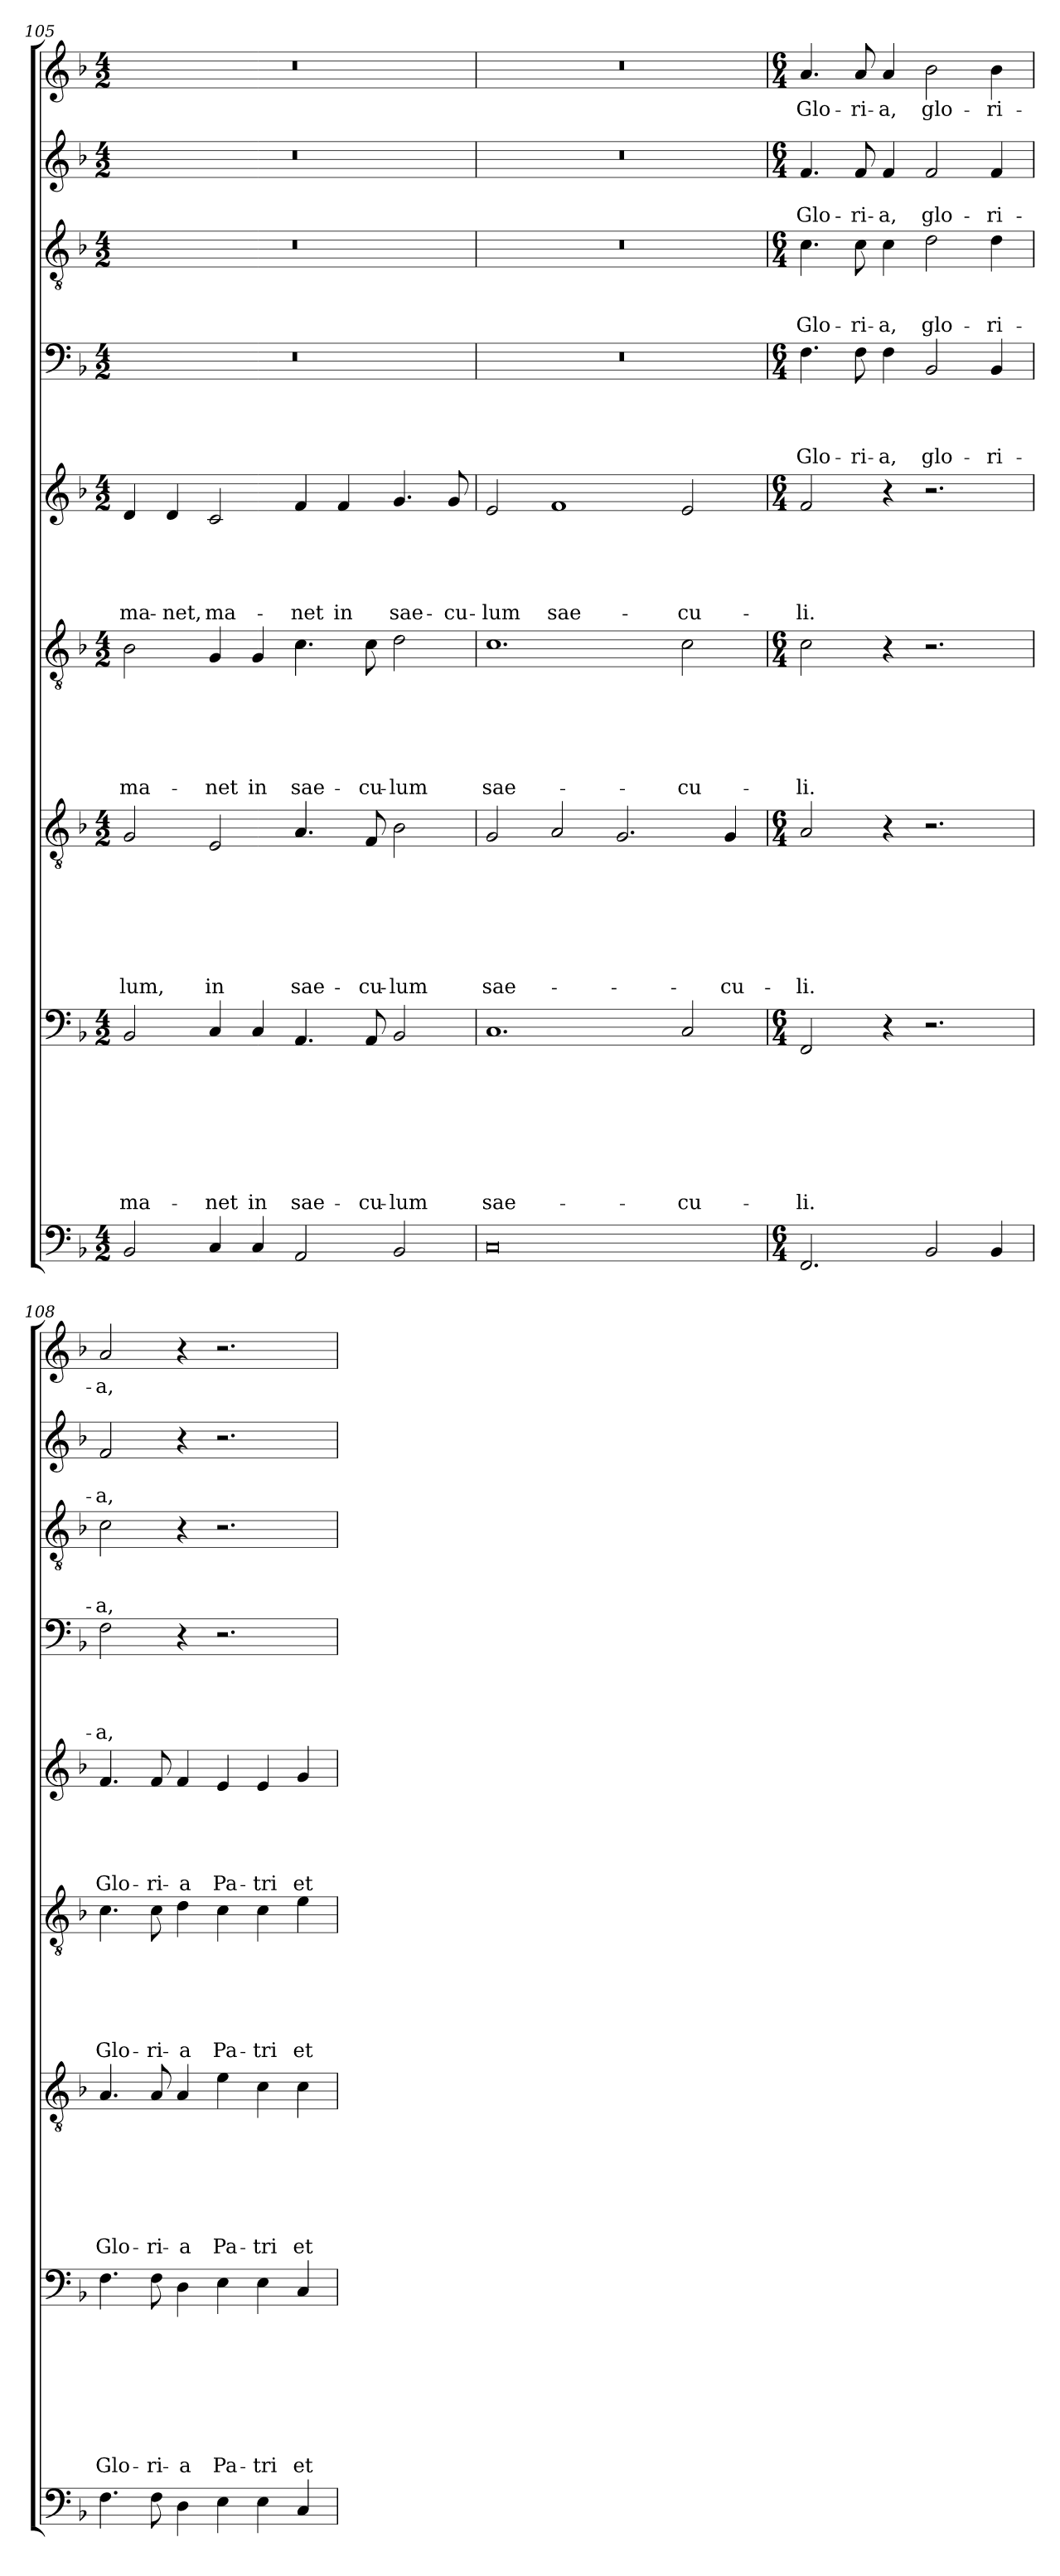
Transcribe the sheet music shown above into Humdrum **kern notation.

**kern	**kern	**text	**text	**text	**text	**text	**text	**text	**text	**kern	**text	**text	**text	**text	**text	**text	**text	**kern	**text	**text	**text	**text	**text	**text	**kern	**text	**text	**text	**text	**text	**kern	**text	**text	**text	**text	**kern	**text	**text	**text	**kern	**text	**text	**kern	**text
*part9	*part8	*part8	*part8	*part8	*part8	*part8	*part8	*part8	*part8	*part7	*part7	*part7	*part7	*part7	*part7	*part7	*part7	*part6	*part6	*part6	*part6	*part6	*part6	*part6	*part5	*part5	*part5	*part5	*part5	*part5	*part4	*part4	*part4	*part4	*part4	*part3	*part3	*part3	*part3	*part2	*part2	*part2	*part1	*part1
*staff9	*staff8	*staff8	*staff8	*staff8	*staff8	*staff8	*staff8	*staff8	*staff8	*staff7	*staff7	*staff7	*staff7	*staff7	*staff7	*staff7	*staff7	*staff6	*staff6	*staff6	*staff6	*staff6	*staff6	*staff6	*staff5	*staff5	*staff5	*staff5	*staff5	*staff5	*staff4	*staff4	*staff4	*staff4	*staff4	*staff3	*staff3	*staff3	*staff3	*staff2	*staff2	*staff2	*staff1	*staff1
!!LO:PB:g=z
*clefF4	*clefF4	*	*	*	*	*	*	*	*	*clefGv2	*	*	*	*	*	*	*	*clefGv2	*	*	*	*	*	*	*clefG2	*	*	*	*	*	*clefF4	*	*	*	*	*clefGv2	*	*	*	*clefG2	*	*	*clefG2	*
*k[b-]	*k[b-]	*	*	*	*	*	*	*	*	*k[b-]	*	*	*	*	*	*	*	*k[b-]	*	*	*	*	*	*	*k[b-]	*	*	*	*	*	*k[b-]	*	*	*	*	*k[b-]	*	*	*	*k[b-]	*	*	*k[b-]	*
*F:	*F:	*	*	*	*	*	*	*	*	*F:	*	*	*	*	*	*	*	*F:	*	*	*	*	*	*	*F:	*	*	*	*	*	*F:	*	*	*	*	*F:	*	*	*	*F:	*	*	*F:	*
*M4/2	*M4/2	*	*	*	*	*	*	*	*	*M4/2	*	*	*	*	*	*	*	*M4/2	*	*	*	*	*	*	*M4/2	*	*	*	*	*	*M4/2	*	*	*	*	*M4/2	*	*	*	*M4/2	*	*	*M4/2	*
=105	=105	=105	=105	=105	=105	=105	=105	=105	=105	=105	=105	=105	=105	=105	=105	=105	=105	=105	=105	=105	=105	=105	=105	=105	=105	=105	=105	=105	=105	=105	=105	=105	=105	=105	=105	=105	=105	=105	=105	=105	=105	=105	=105	=105
!	!	!	!	!	!	!	!	!	!LO:LY:b	!	!	!	!	!	!	!	!LO:LY:b	!	!	!	!	!	!	!LO:LY:b	!	!	!	!	!	!LO:LY:b	!	!	!	!	!	!	!	!	!	!	!	!	!	!
2BB-/	2BB-/	.	.	.	.	.	.	.	ma-	2G/	.	.	.	.	.	.	-lum,	2B-\	.	.	.	.	.	ma-	4d/	.	.	.	.	ma-	0r	.	.	.	.	0r	.	.	.	0r	.	.	0r	.
!	!	!	!	!	!	!	!	!	!	!	!	!	!	!	!	!	!	!	!	!	!	!	!	!	!	!	!	!	!	!LO:LY:b	!	!	!	!	!	!	!	!	!	!	!	!	!	!
.	.	.	.	.	.	.	.	.	.	.	.	.	.	.	.	.	.	.	.	.	.	.	.	.	4d/	.	.	.	.	-net,	.	.	.	.	.	.	.	.	.	.	.	.	.	.
!	!	!	!	!	!	!	!	!	!LO:LY:b	!	!	!	!	!	!	!	!LO:LY:b	!	!	!	!	!	!	!LO:LY:b	!	!	!	!	!	!LO:LY:b	!	!	!	!	!	!	!	!	!	!	!	!	!	!
4C/	4C/	.	.	.	.	.	.	.	-net	2E/	.	.	.	.	.	.	in	4G/	.	.	.	.	.	-net	2c/	.	.	.	.	ma-	.	.	.	.	.	.	.	.	.	.	.	.	.	.
!	!	!	!	!	!	!	!	!	!LO:LY:b	!	!	!	!	!	!	!	!	!	!	!	!	!	!	!LO:LY:b	!	!	!	!	!	!	!	!	!	!	!	!	!	!	!	!	!	!	!	!
4C/	4C/	.	.	.	.	.	.	.	in	.	.	.	.	.	.	.	.	4G/	.	.	.	.	.	in	.	.	.	.	.	.	.	.	.	.	.	.	.	.	.	.	.	.	.	.
!	!	!	!	!	!	!	!	!	!LO:LY:b	!	!	!	!	!	!	!	!LO:LY:b	!	!	!	!	!	!	!LO:LY:b	!	!	!	!	!	!LO:LY:b	!	!	!	!	!	!	!	!	!	!	!	!	!	!
2AA/	4.AA/	.	.	.	.	.	.	.	sae-	4.A/	.	.	.	.	.	.	sae-	4.c\	.	.	.	.	.	sae-	4f/	.	.	.	.	-net	.	.	.	.	.	.	.	.	.	.	.	.	.	.
!	!	!	!	!	!	!	!	!	!	!	!	!	!	!	!	!	!	!	!	!	!	!	!	!	!	!	!	!	!	!LO:LY:b	!	!	!	!	!	!	!	!	!	!	!	!	!	!
.	.	.	.	.	.	.	.	.	.	.	.	.	.	.	.	.	.	.	.	.	.	.	.	.	4f/	.	.	.	.	in	.	.	.	.	.	.	.	.	.	.	.	.	.	.
!	!	!	!	!	!	!	!	!	!LO:LY:b	!	!	!	!	!	!	!	!LO:LY:b	!	!	!	!	!	!	!LO:LY:b	!	!	!	!	!	!	!	!	!	!	!	!	!	!	!	!	!	!	!	!
.	8AA/	.	.	.	.	.	.	.	-cu-	8F/	.	.	.	.	.	.	-cu-	8c\	.	.	.	.	.	-cu-	.	.	.	.	.	.	.	.	.	.	.	.	.	.	.	.	.	.	.	.
!	!	!	!	!	!	!	!	!	!LO:LY:b	!	!	!	!	!	!	!	!LO:LY:b	!	!	!	!	!	!	!LO:LY:b	!	!	!	!	!	!LO:LY:b	!	!	!	!	!	!	!	!	!	!	!	!	!	!
2BB-/	2BB-/	.	.	.	.	.	.	.	-lum	2B-\	.	.	.	.	.	.	-lum	2d\	.	.	.	.	.	-lum	4.g/	.	.	.	.	sae-	.	.	.	.	.	.	.	.	.	.	.	.	.	.
!	!	!	!	!	!	!	!	!	!	!	!	!	!	!	!	!	!	!	!	!	!	!	!	!	!	!	!	!	!	!LO:LY:b	!	!	!	!	!	!	!	!	!	!	!	!	!	!
.	.	.	.	.	.	.	.	.	.	.	.	.	.	.	.	.	.	.	.	.	.	.	.	.	8g/	.	.	.	.	-cu-	.	.	.	.	.	.	.	.	.	.	.	.	.	.
=106	=106	=106	=106	=106	=106	=106	=106	=106	=106	=106	=106	=106	=106	=106	=106	=106	=106	=106	=106	=106	=106	=106	=106	=106	=106	=106	=106	=106	=106	=106	=106	=106	=106	=106	=106	=106	=106	=106	=106	=106	=106	=106	=106	=106
!	!	!	!	!	!	!	!	!	!LO:LY:b	!	!	!	!	!	!	!	!LO:LY:b	!	!	!	!	!	!	!LO:LY:b	!	!	!	!	!	!LO:LY:b	!	!	!	!	!	!	!	!	!	!	!	!	!	!
0C	1.C	.	.	.	.	.	.	.	sae-	2G/	.	.	.	.	.	.	sae-	1.c	.	.	.	.	.	sae-	2e/	.	.	.	.	-lum	0r	.	.	.	.	0r	.	.	.	0r	.	.	0r	.
!	!	!	!	!	!	!	!	!	!	!	!	!	!	!	!	!	!	!	!	!	!	!	!	!	!	!	!	!	!	!LO:LY:b	!	!	!	!	!	!	!	!	!	!	!	!	!	!
.	.	.	.	.	.	.	.	.	.	2A/	.	.	.	.	.	.	.	.	.	.	.	.	.	.	1f	.	.	.	.	sae-	.	.	.	.	.	.	.	.	.	.	.	.	.	.
.	.	.	.	.	.	.	.	.	.	2.G/	.	.	.	.	.	.	.	.	.	.	.	.	.	.	.	.	.	.	.	.	.	.	.	.	.	.	.	.	.	.	.	.	.	.
!	!	!	!	!	!	!	!	!	!LO:LY:b	!	!	!	!	!	!	!	!	!	!	!	!	!	!	!LO:LY:b	!	!	!	!	!	!LO:LY:b	!	!	!	!	!	!	!	!	!	!	!	!	!	!
.	2C/	.	.	.	.	.	.	.	-cu-	.	.	.	.	.	.	.	.	2c\	.	.	.	.	.	-cu-	2e/	.	.	.	.	-cu-	.	.	.	.	.	.	.	.	.	.	.	.	.	.
!	!	!	!	!	!	!	!	!	!	!	!	!	!	!	!	!	!LO:LY:b	!	!	!	!	!	!	!	!	!	!	!	!	!	!	!	!	!	!	!	!	!	!	!	!	!	!	!
.	.	.	.	.	.	.	.	.	.	4G/	.	.	.	.	.	.	-cu-	.	.	.	.	.	.	.	.	.	.	.	.	.	.	.	.	.	.	.	.	.	.	.	.	.	.	.
=107	=107	=107	=107	=107	=107	=107	=107	=107	=107	=107	=107	=107	=107	=107	=107	=107	=107	=107	=107	=107	=107	=107	=107	=107	=107	=107	=107	=107	=107	=107	=107	=107	=107	=107	=107	=107	=107	=107	=107	=107	=107	=107	=107	=107
*M6/4	*M6/4	*	*	*	*	*	*	*	*	*M6/4	*	*	*	*	*	*	*	*M6/4	*	*	*	*	*	*	*M6/4	*	*	*	*	*	*M6/4	*	*	*	*	*M6/4	*	*	*	*M6/4	*	*	*M6/4	*
!	!	!	!	!	!	!	!	!	!LO:LY:b	!	!	!	!	!	!	!	!LO:LY:b	!	!	!	!	!	!	!LO:LY:b	!	!	!	!	!	!LO:LY:b	!	!	!	!	!LO:LY:b	!	!	!	!LO:LY:b	!	!	!LO:LY:b	!	!LO:LY:b
2.FF/	2FF/	.	.	.	.	.	.	.	-li.	2A/	.	.	.	.	.	.	-li.	2c\	.	.	.	.	.	-li.	2f/	.	.	.	.	-li.	4.F\	.	.	.	Glo-	4.c\	.	.	Glo-	4.f/	.	Glo-	4.a/	Glo-
!	!	!	!	!	!	!	!	!	!	!	!	!	!	!	!	!	!	!	!	!	!	!	!	!	!	!	!	!	!	!	!	!	!	!	!LO:LY:b	!	!	!	!LO:LY:b	!	!	!LO:LY:b	!	!LO:LY:b
.	.	.	.	.	.	.	.	.	.	.	.	.	.	.	.	.	.	.	.	.	.	.	.	.	.	.	.	.	.	.	8F\	.	.	.	-ri-	8c\	.	.	-ri-	8f/	.	-ri-	8a/	-ri-
!	!	!	!	!	!	!	!	!	!	!	!	!	!	!	!	!	!	!	!	!	!	!	!	!	!	!	!	!	!	!	!	!	!	!	!LO:LY:b	!	!	!	!LO:LY:b	!	!	!LO:LY:b	!	!LO:LY:b
.	4r	.	.	.	.	.	.	.	.	4r	.	.	.	.	.	.	.	4r	.	.	.	.	.	.	4r	.	.	.	.	.	4F\	.	.	.	-a,	4c\	.	.	-a,	4f/	.	-a,	4a/	-a,
!	!	!	!	!	!	!	!	!	!	!	!	!	!	!	!	!	!	!	!	!	!	!	!	!	!	!	!	!	!	!	!	!	!	!	!LO:LY:b	!	!	!	!LO:LY:b	!	!	!LO:LY:b	!	!LO:LY:b
2BB-/	2.r	.	.	.	.	.	.	.	.	2.r	.	.	.	.	.	.	.	2.r	.	.	.	.	.	.	2.r	.	.	.	.	.	2BB-/	.	.	.	glo-	2d\	.	.	glo-	2f/	.	glo-	2b-\	glo-
!	!	!	!	!	!	!	!	!	!	!	!	!	!	!	!	!	!	!	!	!	!	!	!	!	!	!	!	!	!	!	!	!	!	!	!LO:LY:b	!	!	!	!LO:LY:b	!	!	!LO:LY:b	!	!LO:LY:b
4BB-/	.	.	.	.	.	.	.	.	.	.	.	.	.	.	.	.	.	.	.	.	.	.	.	.	.	.	.	.	.	.	4BB-/	.	.	.	-ri-	4d\	.	.	-ri-	4f/	.	-ri-	4b-\	-ri-
=108	=108	=108	=108	=108	=108	=108	=108	=108	=108	=108	=108	=108	=108	=108	=108	=108	=108	=108	=108	=108	=108	=108	=108	=108	=108	=108	=108	=108	=108	=108	=108	=108	=108	=108	=108	=108	=108	=108	=108	=108	=108	=108	=108	=108
!	!	!	!	!	!	!	!	!	!LO:LY:b	!	!	!	!	!	!	!	!LO:LY:b	!	!	!	!	!	!	!LO:LY:b	!	!	!	!	!	!LO:LY:b	!	!	!	!	!LO:LY:b	!	!	!	!LO:LY:b	!	!	!LO:LY:b	!	!LO:LY:b
4.F\	4.F\	.	.	.	.	.	.	.	Glo-	4.A/	.	.	.	.	.	.	Glo-	4.c\	.	.	.	.	.	Glo-	4.f/	.	.	.	.	Glo-	2F\	.	.	.	-a,	2c\	.	.	-a,	2f/	.	-a,	2a/	-a,
!	!	!	!	!	!	!	!	!	!LO:LY:b	!	!	!	!	!	!	!	!LO:LY:b	!	!	!	!	!	!	!LO:LY:b	!	!	!	!	!	!LO:LY:b	!	!	!	!	!	!	!	!	!	!	!	!	!	!
8F\	8F\	.	.	.	.	.	.	.	-ri-	8A/	.	.	.	.	.	.	-ri-	8c\	.	.	.	.	.	-ri-	8f/	.	.	.	.	-ri-	.	.	.	.	.	.	.	.	.	.	.	.	.	.
!	!	!	!	!	!	!	!	!	!LO:LY:b	!	!	!	!	!	!	!	!LO:LY:b	!	!	!	!	!	!	!LO:LY:b	!	!	!	!	!	!LO:LY:b	!	!	!	!	!	!	!	!	!	!	!	!	!	!
4D\	4D\	.	.	.	.	.	.	.	-a	4A/	.	.	.	.	.	.	-a	4d\	.	.	.	.	.	-a	4f/	.	.	.	.	-a	4r	.	.	.	.	4r	.	.	.	4r	.	.	4r	.
!	!	!	!	!	!	!	!	!	!LO:LY:b	!	!	!	!	!	!	!	!LO:LY:b	!	!	!	!	!	!	!LO:LY:b	!	!	!	!	!	!LO:LY:b	!	!	!	!	!	!	!	!	!	!	!	!	!	!
4E\	4E\	.	.	.	.	.	.	.	Pa-	4e\	.	.	.	.	.	.	Pa-	4c\	.	.	.	.	.	Pa-	4e/	.	.	.	.	Pa-	2.r	.	.	.	.	2.r	.	.	.	2.r	.	.	2.r	.
!	!	!	!	!	!	!	!	!	!LO:LY:b	!	!	!	!	!	!	!	!LO:LY:b	!	!	!	!	!	!	!LO:LY:b	!	!	!	!	!	!LO:LY:b	!	!	!	!	!	!	!	!	!	!	!	!	!	!
4E\	4E\	.	.	.	.	.	.	.	-tri	4c\	.	.	.	.	.	.	-tri	4c\	.	.	.	.	.	-tri	4e/	.	.	.	.	-tri	.	.	.	.	.	.	.	.	.	.	.	.	.	.
!	!	!	!	!	!	!	!	!	!LO:LY:b	!	!	!	!	!	!	!	!LO:LY:b	!	!	!	!	!	!	!LO:LY:b	!	!	!	!	!	!LO:LY:b	!	!	!	!	!	!	!	!	!	!	!	!	!	!
4C/	4C/	.	.	.	.	.	.	.	et	4c\	.	.	.	.	.	.	et	4e\	.	.	.	.	.	et	4g/	.	.	.	.	et	.	.	.	.	.	.	.	.	.	.	.	.	.	.
=	=	=	=	=	=	=	=	=	=	=	=	=	=	=	=	=	=	=	=	=	=	=	=	=	=	=	=	=	=	=	=	=	=	=	=	=	=	=	=	=	=	=	=	=
*-	*-	*-	*-	*-	*-	*-	*-	*-	*-	*-	*-	*-	*-	*-	*-	*-	*-	*-	*-	*-	*-	*-	*-	*-	*-	*-	*-	*-	*-	*-	*-	*-	*-	*-	*-	*-	*-	*-	*-	*-	*-	*-	*-	*-
